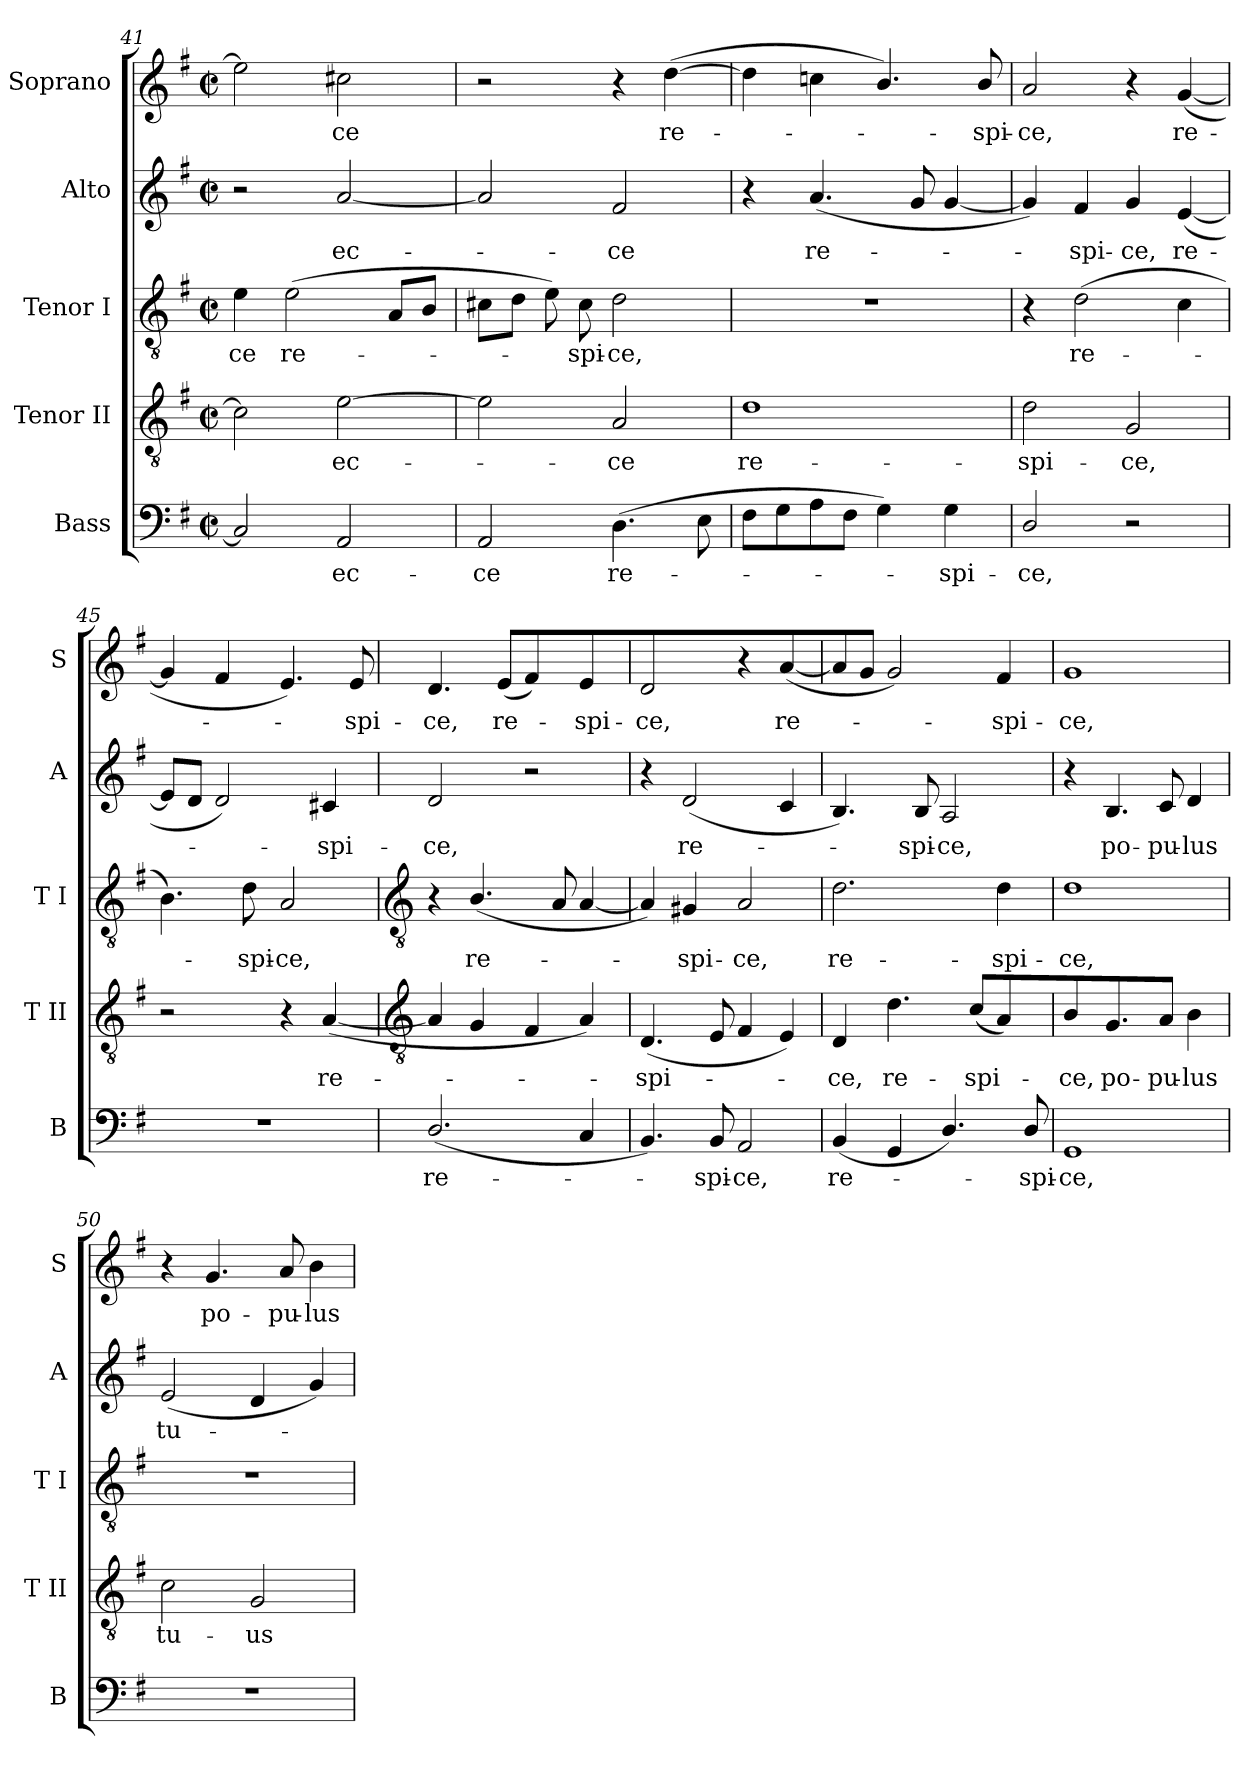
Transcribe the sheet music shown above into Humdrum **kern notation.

**kern	**text	**kern	**text	**kern	**text	**kern	**text	**kern	**text
*part5	*part5	*part4	*part4	*part3	*part3	*part2	*part2	*part1	*part1
*staff5	*staff5	*staff4	*staff4	*staff3	*staff3	*staff2	*staff2	*staff1	*staff1
*I"Bass	*	*I"Tenor II	*	*I"Tenor I	*	*I"Alto	*	*I"Soprano	*
*I'B	*	*I'T II	*	*I'T I	*	*I'A	*	*I'S	*
*clefF4	*	*clefGv2	*	*clefGv2	*	*clefG2	*	*clefG2	*
*k[f#]	*	*k[f#]	*	*k[f#]	*	*k[f#]	*	*k[f#]	*
*G:	*	*G:	*	*G:	*	*G:	*	*G:	*
*M2/2	*	*M2/2	*	*M2/2	*	*M2/2	*	*M2/2	*
*met(c|)	*	*met(c|)	*	*met(c|)	*	*met(c|)	*	*met(c|)	*
=41	=41	=41	=41	=41	=41	=41	=41	=41	=41
!	!	!	!	!	!LO:LY:b	!	!	!	!
2C]	.	2c]	.	4e	-ce	2r	.	2ee]	.
!	!	!	!	!	!LO:LY:b	!	!	!	!
.	.	.	.	(>2e	re-	.	.	.	.
!	!LO:LY:b	!	!LO:LY:b	!	!	!	!LO:LY:b	!	!LO:LY:b
2AA	ec-	[2e	ec-	.	.	[2a	ec-	2cc#X	ce
.	.	.	.	8AL	.	.	.	.	.
.	.	.	.	8BJ	.	.	.	.	.
=42	=42	=42	=42	=42	=42	=42	=42	=42	=42
!	!LO:LY:b	!	!	!	!	!	!	!	!
2AA	-ce	2e]	.	8c#XL	.	2a]	.	2r	.
.	.	.	.	8dJ	.	.	.	.	.
.	.	.	.	8e)	.	.	.	.	.
!	!	!	!	!	!LO:LY:b	!	!	!	!
.	.	.	.	8c#	spi-	.	.	.	.
!	!LO:LY:b	!	!LO:LY:b	!	!LO:LY:b	!	!LO:LY:b	!	!
(>4.D	re-	2A	ce	2d	-ce,	2f#	ce	4r	.
!	!	!	!	!	!	!	!	!	!LO:LY:b
.	.	.	.	.	.	.	.	(>[4dd	re-
8E	.	.	.	.	.	.	.	.	.
=43	=43	=43	=43	=43	=43	=43	=43	=43	=43
!	!	!	!LO:LY:b	!	!	!	!	!	!
8F#L	.	1d	re-	1r	.	4r	.	4dd]	.
8G	.	.	.	.	.	.	.	.	.
!	!	!	!	!	!	!	!LO:LY:b	!	!
8A	.	.	.	.	.	(<4.a	re-	4ccn	.
8F#J	.	.	.	.	.	.	.	.	.
4G)	.	.	.	.	.	.	.	4.b/)	.
.	.	.	.	.	.	8g	.	.	.
!	!LO:LY:b	!	!	!	!	!	!	!	!
4G	spi-	.	.	.	.	[4g	.	.	.
!	!	!	!	!	!	!	!	!	!LO:LY:b
.	.	.	.	.	.	.	.	8b/	spi-
=44	=44	=44	=44	=44	=44	=44	=44	=44	=44
!	!LO:LY:b	!	!LO:LY:b	!	!	!	!	!	!LO:LY:b
2D/	-ce,	2d	-spi-	4r	.	4g])	.	2a	-ce,
!	!	!	!	!	!LO:LY:b	!	!LO:LY:b	!	!
.	.	.	.	(>2d	re-	4f#	spi-	.	.
!	!	!	!LO:LY:b	!	!	!	!LO:LY:b	!	!
2r	.	2G	-ce,	.	.	4g	-ce,	4r	.
!	!	!	!	!	!	!	!LO:LY:b	!	!LO:LY:b
.	.	.	.	4c	.	(<[4e	re-	(<[4g	re-
=45	=45	=45	=45	=45	=45	=45	=45	=45	=45
1r	.	2r	.	4.B)	.	8e/L]	.	4g]	.
.	.	.	.	.	.	8d/J	.	.	.
.	.	.	.	.	.	2d)	.	4f#	.
!	!	!	!	!	!LO:LY:b	!	!	!	!
.	.	.	.	8d	spi-	.	.	.	.
!	!	!	!	!	!LO:LY:b	!	!	!	!
.	.	4r	.	2A	-ce,	.	.	4.e)	.
!	!	!	!LO:LY:b	!	!	!	!LO:LY:b	!	!
.	.	(<[4A	re-	.	.	4c#X	spi-	.	.
!	!	!	!	!	!	!	!	!	!LO:LY:b
.	.	.	.	.	.	.	.	8e	spi-
!!LO:LB:g=z
=46	=46	=46	=46	=46	=46	=46	=46	=46	=46
*	*	*clefGv2	*	*clefGv2	*	*	*	*	*
!	!LO:LY:b	!	!	!	!	!	!LO:LY:b	!	!LO:LY:b
(<2.D/	re-	4A]	.	4r	.	2d	-ce,	4.d	-ce,
!	!	!	!	!	!LO:LY:b	!	!	!	!
.	.	4G	.	(<4.B/	re-	.	.	.	.
!	!	!	!	!	!	!	!	!	!LO:LY:b
.	.	.	.	.	.	.	.	(<8eL	re-
.	.	4F#	.	.	.	2r	.	4f#)	.
.	.	.	.	8A	.	.	.	.	.
!	!	!	!	!	!	!	!	!	!LO:LY:b
4C	.	4A)	.	[4A	.	.	.	4e	spi-
=47	=47	=47	=47	=47	=47	=47	=47	=47	=47
!	!	!	!LO:LY:b	!	!	!	!	!	!LO:LY:b
4.BB)	.	(<4.D	spi-	4A])	.	4r	.	2d	-ce,
!	!	!	!	!	!LO:LY:b	!	!LO:LY:b	!	!
.	.	.	.	4G#X	spi-	(<2d	re-	.	.
!	!LO:LY:b	!	!	!	!	!	!	!	!
8BB	spi-	8E	.	.	.	.	.	.	.
!	!LO:LY:b	!	!	!	!LO:LY:b	!	!	!	!
2AA	-ce,	4F#	.	2A	-ce,	.	.	4r	.
!	!	!	!	!	!	!	!	!	!LO:LY:b
.	.	4E)	.	.	.	4c	.	(<[4a	re-
=48	=48	=48	=48	=48	=48	=48	=48	=48	=48
!	!LO:LY:b	!	!LO:LY:b	!	!LO:LY:b	!	!	!	!
(<4BB	re-	4D	ce,	2.d	re-	4.B)	.	8a]	.
.	.	.	.	.	.	.	.	8gJ	.
!	!	!	!LO:LY:b	!	!	!	!	!	!
4GG	.	4.d	re-	.	.	.	.	2g)	.
!	!	!	!	!	!	!	!LO:LY:b	!	!
.	.	.	.	.	.	8B	spi-	.	.
!	!	!	!	!	!	!	!LO:LY:b	!	!
4.D/)	.	.	.	.	.	2A	-ce,	.	.
!	!	!	!LO:LY:b	!	!	!	!	!	!
.	.	(<8cL	-spi-	.	.	.	.	.	.
!	!	!	!	!	!LO:LY:b	!	!	!	!LO:LY:b
.	.	4A)	.	4d	-spi-	.	.	4f#	spi-
!	!LO:LY:b	!	!	!	!	!	!	!	!
8D/	spi-	.	.	.	.	.	.	.	.
=49	=49	=49	=49	=49	=49	=49	=49	=49	=49
!	!LO:LY:b	!	!LO:LY:b	!	!LO:LY:b	!	!	!	!LO:LY:b
1GG	-ce,	4B/	ce,	1d	-ce,	4r	.	1g	-ce,
!	!	!	!LO:LY:b	!	!	!	!LO:LY:b	!	!
.	.	4.G	po-	.	.	4.B	po-	.	.
!	!	!	!LO:LY:b	!	!	!	!LO:LY:b	!	!
.	.	8AJ	-pu-	.	.	8c	-pu-	.	.
!	!	!	!LO:LY:b	!	!	!	!LO:LY:b	!	!
.	.	4B	-lus	.	.	4d	-lus	.	.
=50	=50	=50	=50	=50	=50	=50	=50	=50	=50
!	!	!	!LO:LY:b	!	!	!	!LO:LY:b	!	!
1r	.	2c	tu-	1r	.	(<2e	tu-	4r	.
!	!	!	!	!	!	!	!	!	!LO:LY:b
.	.	.	.	.	.	.	.	4.g	po-
!	!	!	!LO:LY:b	!	!	!	!	!	!
.	.	2G	-us	.	.	4d	.	.	.
!	!	!	!	!	!	!	!	!	!LO:LY:b
.	.	.	.	.	.	.	.	8a	-pu-
!	!	!	!	!	!	!	!	!	!LO:LY:b
.	.	.	.	.	.	4g)	.	4b	-lus
=	=	=	=	=	=	=	=	=	=
*-	*-	*-	*-	*-	*-	*-	*-	*-	*-
